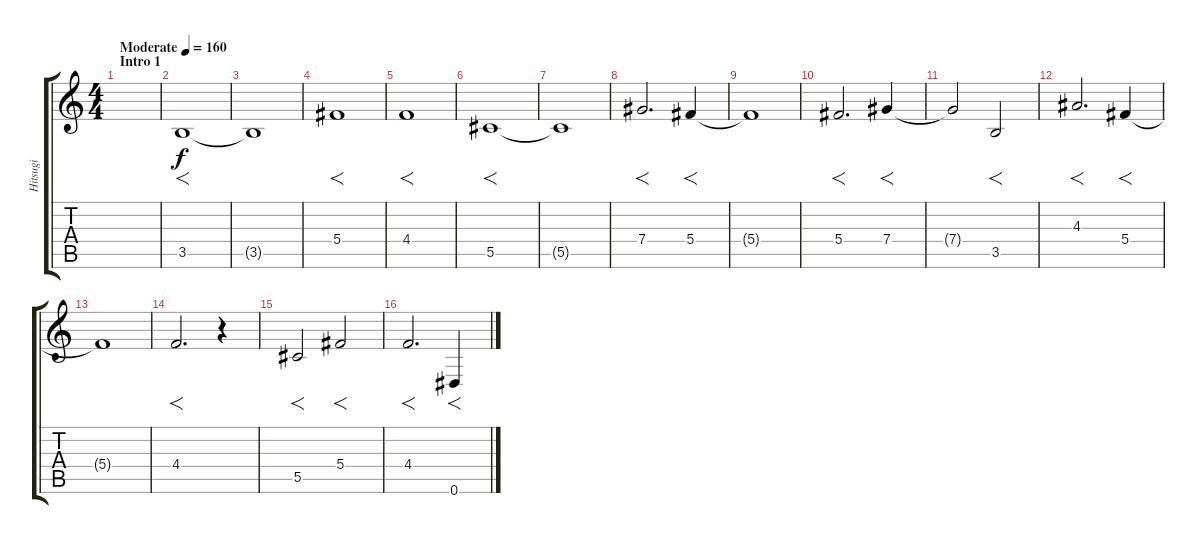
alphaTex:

\track ("Hitsugi" "Hitsugi") {instrument overdrivenguitar}
\staff {score tabs}
\tuning (Eb4 Bb3 Gb3 Db3 Ab2 Eb2) {hide}
\ts (4 4)
\section ("" "Intro 1")
\tempo (160 "Moderate")
\clef g2
\ks c
|
3.5.1{f} |
3.5{t}.1 |
5.4.1{f} |
4.4.1{f} |
5.5.1{f} |
5.5{t}.1 |
7.4.2{f d} 5.4.4{f} |
5.4{t}.1 |
5.4.2{f d} 7.4.4{f} |
7.4{t}.2 3.5.2{f} |
4.3.2{f d} 5.4.4{f} |
5.4{t}.1 |
4.4.2{f d} r.4 |
5.5.2{f} 5.4.2{f} |
4.4.2{f d} 0.6.4{f}
